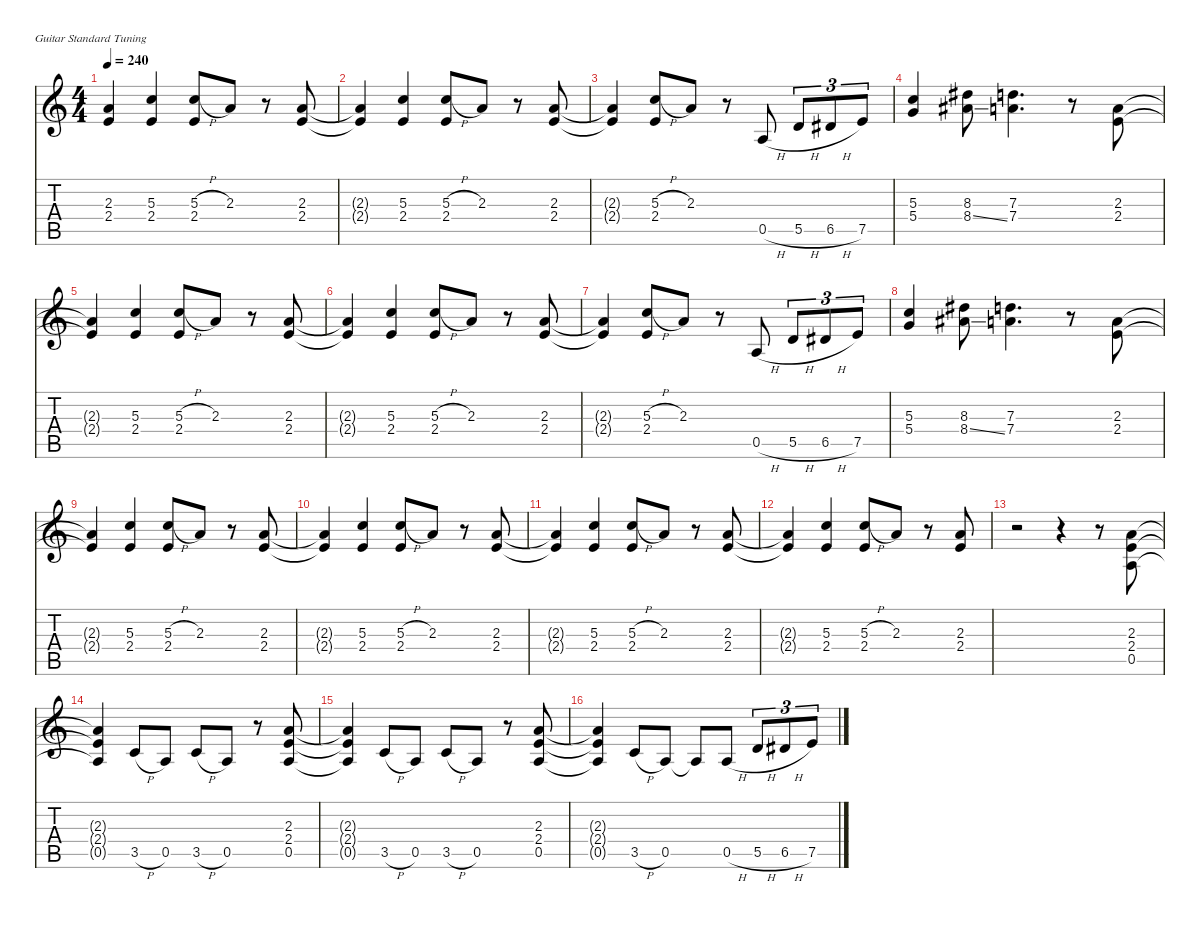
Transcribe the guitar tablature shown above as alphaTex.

\defaultSystemsLayout 4
\hideDynamics
\bracketExtendMode nobrackets
\singleTrackTrackNamePolicy hidden
\multiTrackTrackNamePolicy hidden
\otherSystemsTrackNameOrientation horizontal
\track ("Guitar" "dist.guit.") {instrument distortionguitar}
\staff {score tabs}
\tuning (E4 B3 G3 D3 A2 E2)
\ts (4 4)
\tempo 240
\clef g2
\ks c
(2.3{t} 2.4{t}).4{dy f beam Up} (5.3 2.4).4{beam Up} (5.3{h} 2.4).8{beam Up} 2.3.8{beam Up} r.8{beam Up} (2.3 2.4).8{beam Up} |
(2.3{t} 2.4{t}).4{beam Up} (5.3 2.4).4{beam Up} (5.3{h} 2.4).8{beam Up} 2.3.8{beam Up} r.8{beam Up} (2.3 2.4).8{beam Up} |
(2.3{t} 2.4{t}).4{beam Up} (5.3{h} 2.4).8{beam Up} 2.3.8{beam Up} r.8{beam Up} 0.5{h}.8{beam Up} 5.5{h}.8{tu (3 2) beam Up} 6.5{h acc #}.8{tu (3 2) beam Up} 7.5.8{tu (3 2) beam Up} |
(5.3 5.4).4{beam Up} (8.3{acc #} 8.4{ss acc #}).8{beam Down} (7.3 7.4).4{d beam Down} r.8{beam Down} (2.3 2.4).8{beam Up} |
(2.3{t} 2.4{t}).4{beam Up} (5.3 2.4).4{beam Up} (5.3{h} 2.4).8{beam Up} 2.3.8{beam Up} r.8{beam Up} (2.3 2.4).8{beam Up} |
(2.3{t} 2.4{t}).4{beam Up} (5.3 2.4).4{beam Up} (5.3{h} 2.4).8{beam Up} 2.3.8{beam Up} r.8{beam Up} (2.3 2.4).8{beam Up} |
(2.3{t} 2.4{t}).4{beam Up} (5.3{h} 2.4).8{beam Up} 2.3.8{beam Up} r.8{beam Up} 0.5{h}.8{beam Up} 5.5{h}.8{tu (3 2) beam Up} 6.5{h acc #}.8{tu (3 2) beam Up} 7.5.8{tu (3 2) beam Up} |
(5.3 5.4).4{beam Up} (8.3{acc #} 8.4{ss acc #}).8{beam Down} (7.3 7.4).4{d beam Down} r.8{beam Down} (2.3 2.4).8{beam Up} |
(2.3{t} 2.4{t}).4{beam Up} (5.3 2.4).4{beam Up} (5.3{h} 2.4).8{beam Up} 2.3.8{beam Up} r.8{beam Up} (2.3 2.4).8{beam Up} |
(2.3{t} 2.4{t}).4{beam Up} (5.3 2.4).4{beam Up} (5.3{h} 2.4).8{beam Up} 2.3.8{beam Up} r.8{beam Up} (2.3 2.4).8{beam Up} |
(2.3{t} 2.4{t}).4{beam Up} (5.3 2.4).4{beam Up} (5.3{h} 2.4).8{beam Up} 2.3.8{beam Up} r.8{beam Up} (2.3 2.4).8{beam Up} |
(2.3{t} 2.4{t}).4{beam Up} (5.3 2.4).4{beam Up} (5.3{h} 2.4).8{beam Up} 2.3.8{beam Up} r.8{beam Up} (2.3 2.4).8{beam Up} |
r.2{beam Down} r.4{beam Down} r.8{beam Down} (2.3 2.4 0.5).8{beam Up} |
(2.3{t} 2.4{t} 0.5{t}).4{beam Up} 3.5{h}.8{beam Up} 0.5.8{beam Up} 3.5{h}.8{beam Up} 0.5.8{beam Up} r.8{beam Up} (2.3 2.4 0.5).8{beam Up} |
(2.3{t} 2.4{t} 0.5{t}).4{beam Up} 3.5{h}.8{beam Up} 0.5.8{beam Up} 3.5{h}.8{beam Up} 0.5.8{beam Up} r.8{beam Up} (2.3 2.4 0.5).8{beam Up} |
(2.3{t} 2.4{t} 0.5{t}).4{beam Up} 3.5{h}.8{beam Up} 0.5.8{beam Up} 0.5{t}.8{beam Up} 0.5{h}.8{beam Up} 5.5{h}.8{tu (3 2) beam Up} 6.5{h acc #}.8{tu (3 2) beam Up} 7.5.8{tu (3 2) beam Up}
